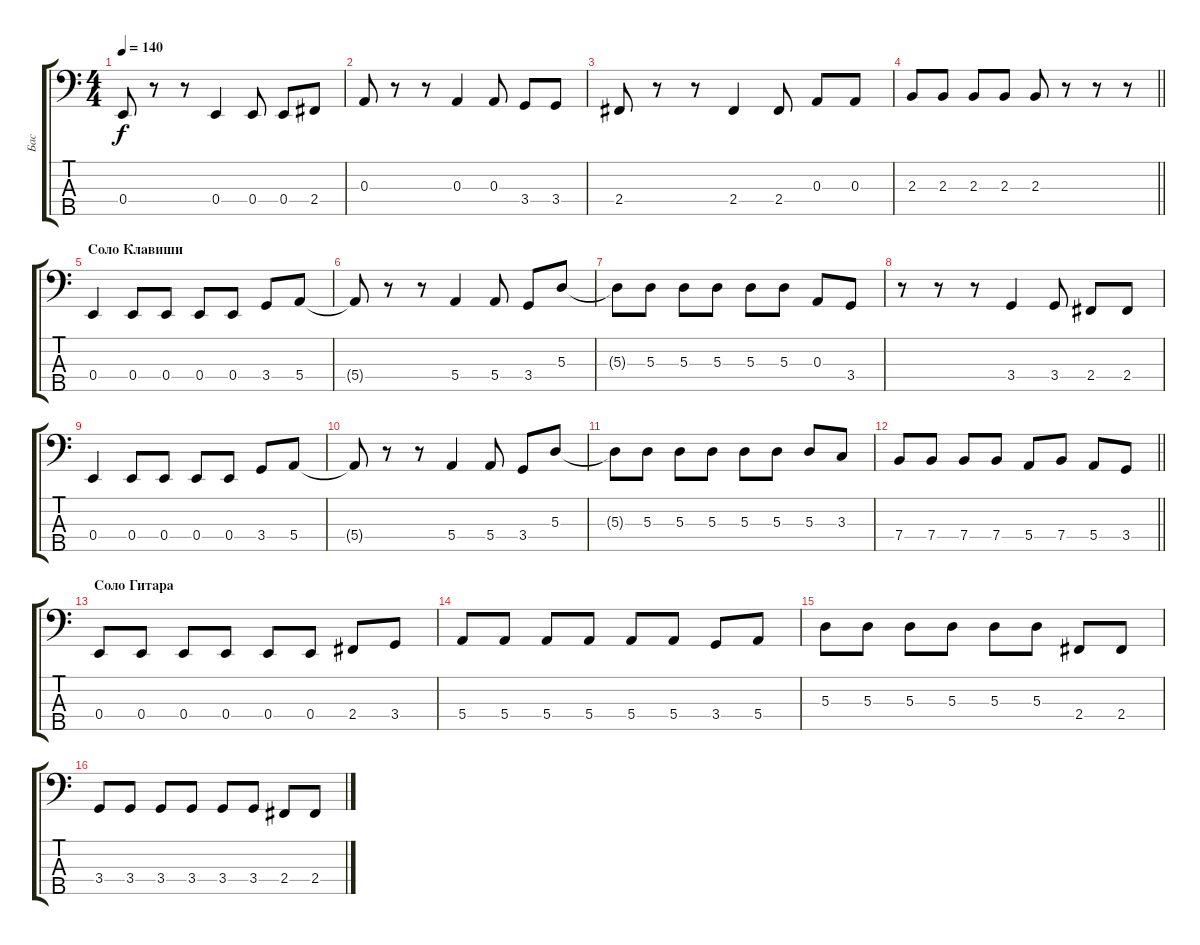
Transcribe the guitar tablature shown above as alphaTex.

\track ("Бас" "Бас") {instrument electricbassfinger}
\staff {score tabs}
\tuning (G2 D2 A1 E1 B0) {hide}
\ts (4 4)
\tempo 140
\clef f4
\ks c
0.4.8{dy f} r.8 r.8 0.4.4 0.4.8 0.4.8 2.4.8 |
0.3.8 r.8 r.8 0.3.4 0.3.8 3.4.8 3.4.8 |
2.4.8 r.8 r.8 2.4.4 2.4.8 0.3.8 0.3.8 |
\barLineRight lightlight
2.3.8 2.3.8 2.3.8 2.3.8 2.3.8 r.8 r.8 r.8 |
\section ("" "Соло Клавиши")
0.4.4 0.4.8 0.4.8 0.4.8 0.4.8 3.4.8 5.4.8 |
5.4{t}.8 r.8 r.8 5.4.4 5.4.8 3.4.8 5.3.8 |
5.3{t}.8 5.3.8 5.3.8 5.3.8 5.3.8 5.3.8 0.3.8 3.4.8 |
r.8 r.8 r.8 3.4.4 3.4.8 2.4.8 2.4.8 |
0.4.4 0.4.8 0.4.8 0.4.8 0.4.8 3.4.8 5.4.8 |
5.4{t}.8 r.8 r.8 5.4.4 5.4.8 3.4.8 5.3.8 |
5.3{t}.8 5.3.8 5.3.8 5.3.8 5.3.8 5.3.8 5.3.8 3.3.8 |
\barLineRight lightlight
7.4.8 7.4.8 7.4.8 7.4.8 5.4.8 7.4.8 5.4.8 3.4.8 |
\section ("" "Соло Гитара")
0.4.8 0.4.8 0.4.8 0.4.8 0.4.8 0.4.8 2.4.8 3.4.8 |
5.4.8 5.4.8 5.4.8 5.4.8 5.4.8 5.4.8 3.4.8 5.4.8 |
5.3.8 5.3.8 5.3.8 5.3.8 5.3.8 5.3.8 2.4.8 2.4.8 |
3.4.8 3.4.8 3.4.8 3.4.8 3.4.8 3.4.8 2.4.8 2.4.8
